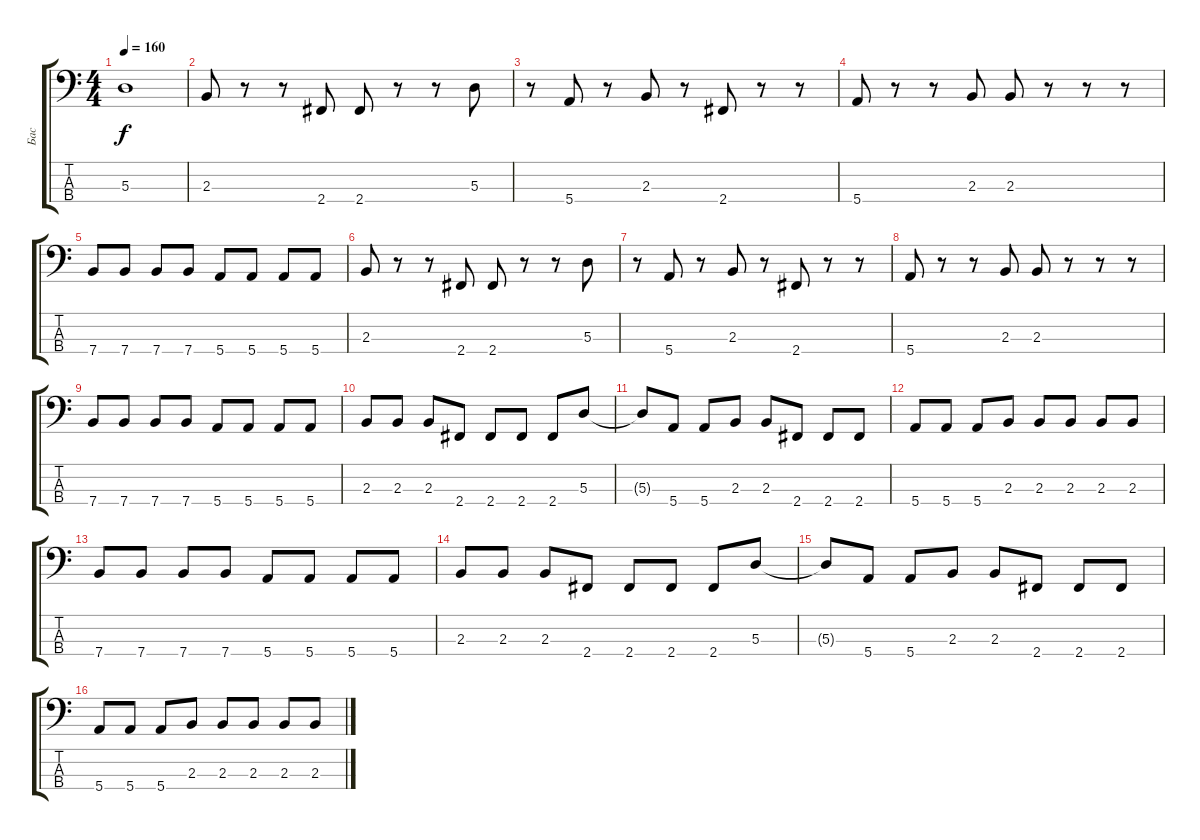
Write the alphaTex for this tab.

\track ("Бас" "Бас") {instrument electricbassfinger}
\staff {score tabs}
\tuning (G2 D2 A1 E1) {hide}
\ts (4 4)
\tempo 160
\clef f4
\ks c
5.3.1{dy f} |
2.3.8 r.8 r.8 2.4.8 2.4.8 r.8 r.8 5.3.8 |
r.8 5.4.8 r.8 2.3.8 r.8 2.4.8 r.8 r.8 |
5.4.8 r.8 r.8 2.3.8 2.3.8 r.8 r.8 r.8 |
7.4.8 7.4.8 7.4.8 7.4.8 5.4.8 5.4.8 5.4.8 5.4.8 |
2.3.8 r.8 r.8 2.4.8 2.4.8 r.8 r.8 5.3.8 |
r.8 5.4.8 r.8 2.3.8 r.8 2.4.8 r.8 r.8 |
5.4.8 r.8 r.8 2.3.8 2.3.8 r.8 r.8 r.8 |
7.4.8 7.4.8 7.4.8 7.4.8 5.4.8 5.4.8 5.4.8 5.4.8 |
2.3.8 2.3.8 2.3.8 2.4.8 2.4.8 2.4.8 2.4.8 5.3.8 |
5.3{t}.8 5.4.8 5.4.8 2.3.8 2.3.8 2.4.8 2.4.8 2.4.8 |
5.4.8 5.4.8 5.4.8 2.3.8 2.3.8 2.3.8 2.3.8 2.3.8 |
7.4.8 7.4.8 7.4.8 7.4.8 5.4.8 5.4.8 5.4.8 5.4.8 |
2.3.8 2.3.8 2.3.8 2.4.8 2.4.8 2.4.8 2.4.8 5.3.8 |
5.3{t}.8 5.4.8 5.4.8 2.3.8 2.3.8 2.4.8 2.4.8 2.4.8 |
5.4.8 5.4.8 5.4.8 2.3.8 2.3.8 2.3.8 2.3.8 2.3.8
